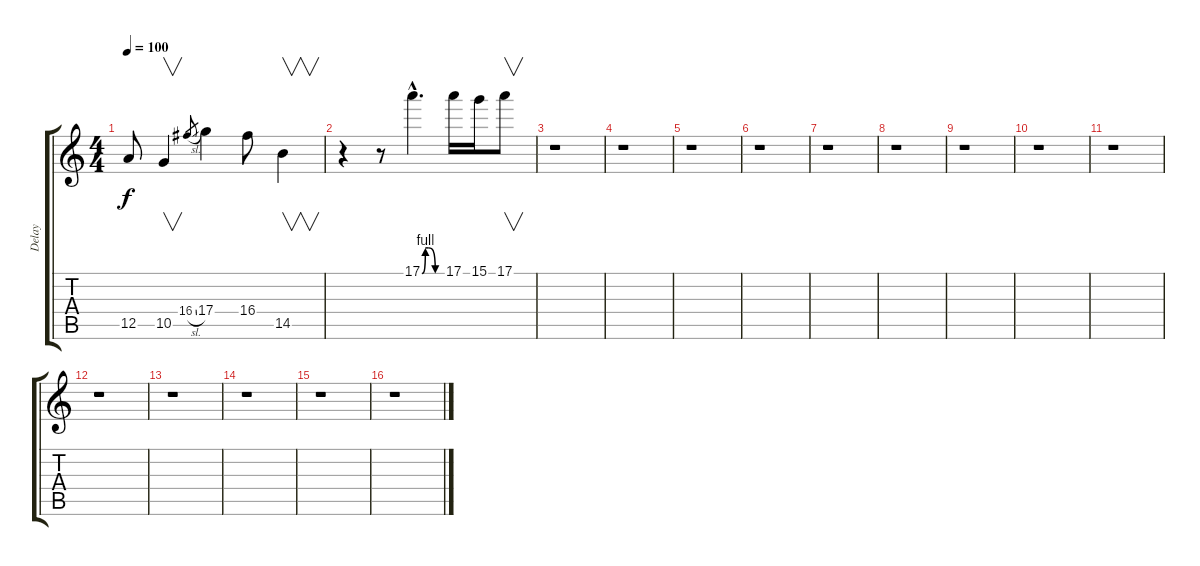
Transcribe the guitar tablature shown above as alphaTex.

\track ("Delay" "Delay") {instrument distortionguitar}
\staff {score tabs}
\tuning (E4 B3 G3 D3 A2 E2) {hide}
\ts (4 4)
\tempo 100
\clef g2
\ks c
12.5{t}.8{dy f} 10.5.4{v} 16.4{sl}.8{gr} 17.4.4 16.4.8 14.5.4{v} |
r.4 r.8 17.1{be (custom 0 0 10 4 20 4 40 0 60 0) hac}.4{d} 17.1.16 15.1.16 17.1.8{v} |
r.1 |
r.1 |
r.1 |
r.1 |
r.1 |
r.1 |
r.1 |
r.1 |
r.1 |
r.1 |
r.1 |
r.1 |
r.1 |
r.1
